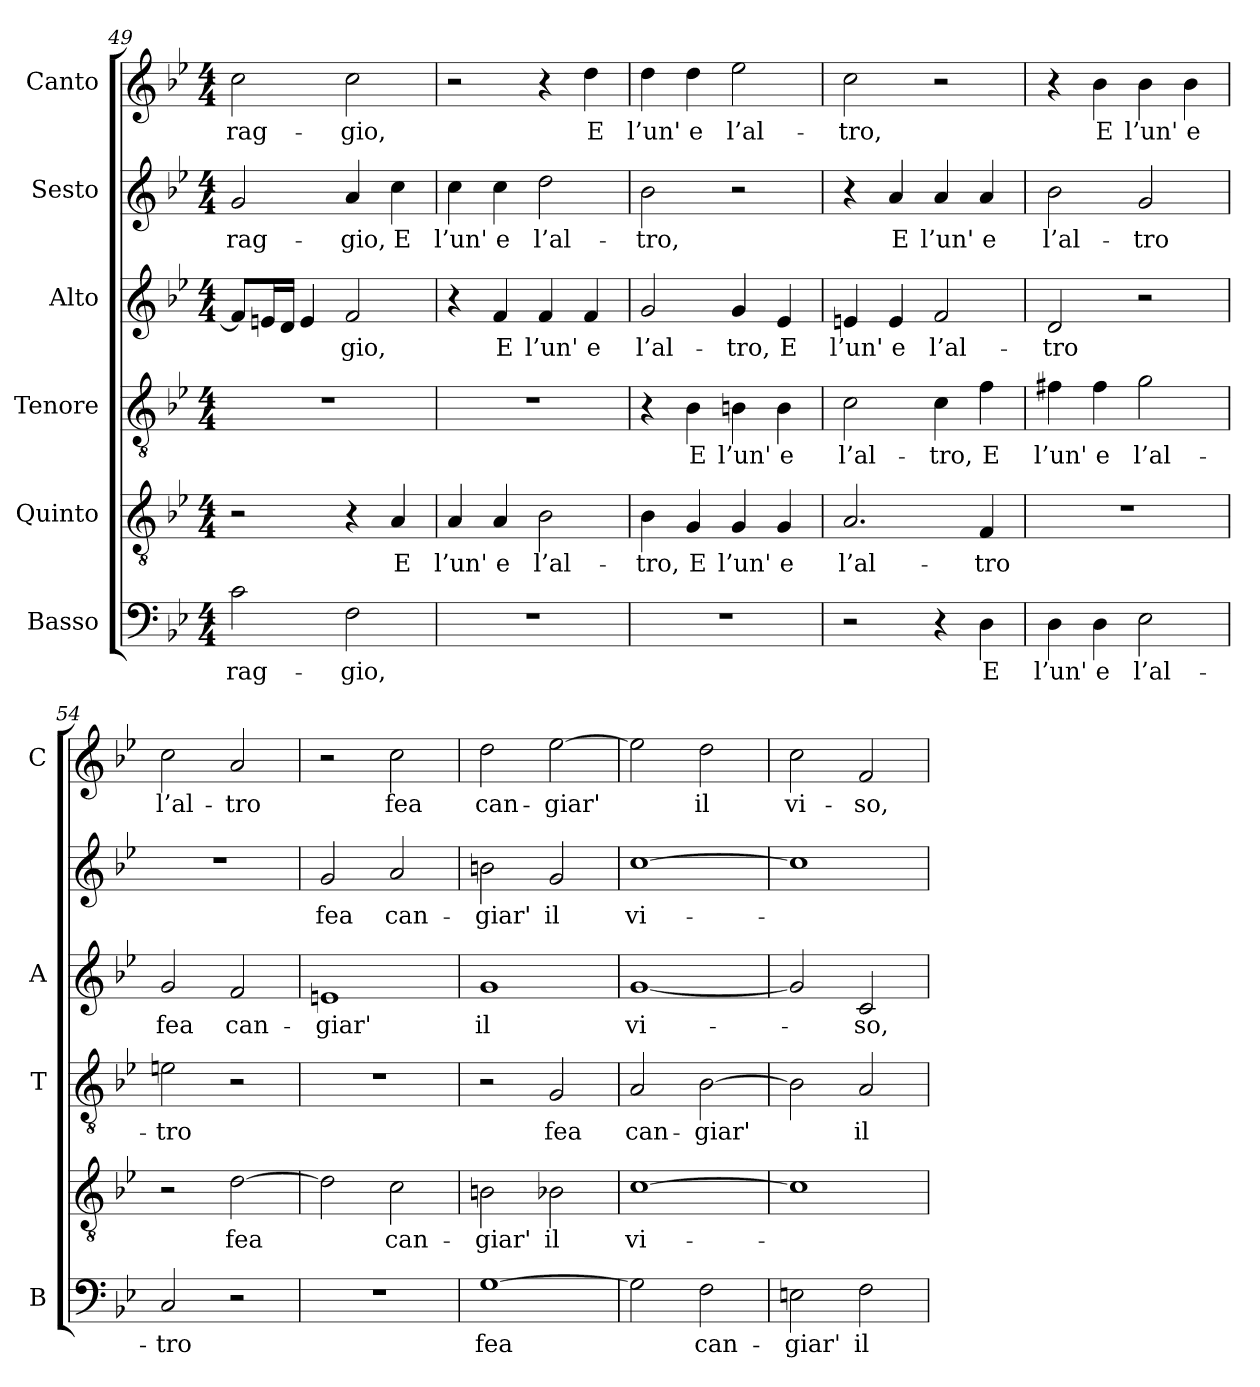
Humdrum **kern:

**kern	**text	**kern	**text	**kern	**text	**kern	**text	**kern	**text	**kern	**text
*part6	*part6	*part5	*part5	*part4	*part4	*part3	*part3	*part2	*part2	*part1	*part1
*staff6	*staff6	*staff5	*staff5	*staff4	*staff4	*staff3	*staff3	*staff2	*staff2	*staff1	*staff1
*I"Basso	*	*I"Quinto	*	*I"Tenore	*	*I"Alto	*	*I"Sesto	*	*I"Canto	*
*I'B	*	*	*	*I'T	*	*I'A	*	*	*	*I'C	*
*clefF4	*	*clefGv2	*	*clefGv2	*	*clefG2	*	*clefG2	*	*clefG2	*
*k[b-e-]	*	*k[b-e-]	*	*k[b-e-]	*	*k[b-e-]	*	*k[b-e-]	*	*k[b-e-]	*
*B-:	*	*B-:	*	*B-:	*	*B-:	*	*B-:	*	*B-:	*
*M4/4	*	*M4/4	*	*M4/4	*	*M4/4	*	*M4/4	*	*M4/4	*
=49	=49	=49	=49	=49	=49	=49	=49	=49	=49	=49	=49
!	!LO:LY:b	!	!	!	!	!	!	!	!LO:LY:b	!	!LO:LY:b
2c\	rag-	2r	.	1r	.	8f/L]	.	2g/	rag-	2cc\	rag-
.	.	.	.	.	.	16en/L	.	.	.	.	.
.	.	.	.	.	.	16d/JJ	.	.	.	.	.
.	.	.	.	.	.	4e/	.	.	.	.	.
!	!LO:LY:b	!	!	!	!	!	!LO:LY:b	!	!LO:LY:b	!	!LO:LY:b
2F\	-gio,	4r	.	.	.	2f/	-gio,	4a/	-gio,	2cc\	-gio,
!	!	!	!LO:LY:b	!	!	!	!	!	!LO:LY:b	!	!
.	.	4A/	E	.	.	.	.	4cc\	E	.	.
=50	=50	=50	=50	=50	=50	=50	=50	=50	=50	=50	=50
!	!	!	!LO:LY:b	!	!	!	!	!	!LO:LY:b	!	!
1r	.	4A/	l’un'	1r	.	4r	.	4cc\	l’un'	2r	.
!	!	!	!LO:LY:b	!	!	!	!LO:LY:b	!	!LO:LY:b	!	!
.	.	4A/	e	.	.	4f/	E	4cc\	e	.	.
!	!	!	!LO:LY:b	!	!	!	!LO:LY:b	!	!LO:LY:b	!	!
.	.	2B-\	l’al-	.	.	4f/	l’un'	2dd\	l’al-	4r	.
!	!	!	!	!	!	!	!LO:LY:b	!	!	!	!LO:LY:b
.	.	.	.	.	.	4f/	e	.	.	4dd\	E
!!LO:LB:g=z
=51	=51	=51	=51	=51	=51	=51	=51	=51	=51	=51	=51
!	!	!	!LO:LY:b	!	!	!	!LO:LY:b	!	!LO:LY:b	!	!LO:LY:b
1r	.	4B-\	-tro,	4r	.	2g/	l’al-	2b-\	-tro,	4dd\	l’un'
!	!	!	!LO:LY:b	!	!LO:LY:b	!	!	!	!	!	!LO:LY:b
.	.	4G/	E	4B-\	E	.	.	.	.	4dd\	e
!	!	!	!LO:LY:b	!	!LO:LY:b	!	!LO:LY:b	!	!	!	!LO:LY:b
.	.	4G/	l’un'	4Bn\	l’un'	4g/	-tro,	2r	.	2ee-\	l’al-
!	!	!	!LO:LY:b	!	!LO:LY:b	!	!LO:LY:b	!	!	!	!
.	.	4G/	e	4B\	e	4e-/	E	.	.	.	.
=52	=52	=52	=52	=52	=52	=52	=52	=52	=52	=52	=52
!	!	!	!LO:LY:b	!	!LO:LY:b	!	!LO:LY:b	!	!	!	!LO:LY:b
2r	.	2.A/	l’al-	2c\	l’al-	4en/	l’un'	4r	.	2cc\	-tro,
!	!	!	!	!	!	!	!LO:LY:b	!	!LO:LY:b	!	!
.	.	.	.	.	.	4e/	e	4a/	E	.	.
!	!	!	!	!	!LO:LY:b	!	!LO:LY:b	!	!LO:LY:b	!	!
4r	.	.	.	4c\	-tro,	2f/	l’al-	4a/	l’un'	2r	.
!	!LO:LY:b	!	!LO:LY:b	!	!LO:LY:b	!	!	!	!LO:LY:b	!	!
4D\	E	4F/	-tro	4f\	E	.	.	4a/	e	.	.
=53	=53	=53	=53	=53	=53	=53	=53	=53	=53	=53	=53
!	!LO:LY:b	!	!	!	!LO:LY:b	!	!LO:LY:b	!	!LO:LY:b	!	!
4D\	l’un'	1r	.	4f#X\	l’un'	2d/	-tro	2b-\	l’al-	4r	.
!	!LO:LY:b	!	!	!	!LO:LY:b	!	!	!	!	!	!LO:LY:b
4D\	e	.	.	4f#\	e	.	.	.	.	4b-\	E
!	!LO:LY:b	!	!	!	!LO:LY:b	!	!	!	!LO:LY:b	!	!LO:LY:b
2E-\	l’al-	.	.	2g\	l’al-	2r	.	2g/	-tro	4b-\	l’un'
!	!	!	!	!	!	!	!	!	!	!	!LO:LY:b
.	.	.	.	.	.	.	.	.	.	4b-\	e
=54	=54	=54	=54	=54	=54	=54	=54	=54	=54	=54	=54
!	!LO:LY:b	!	!	!	!LO:LY:b	!	!LO:LY:b	!	!	!	!LO:LY:b
2C/	-tro	2r	.	2en\	-tro	2g/	fea	1r	.	2cc\	l’al-
!	!	!	!LO:LY:b	!	!	!	!LO:LY:b	!	!	!	!LO:LY:b
2r	.	[2d\	fea	2r	.	2f/	can-	.	.	2a/	-tro
=55	=55	=55	=55	=55	=55	=55	=55	=55	=55	=55	=55
!	!	!	!	!	!	!	!LO:LY:b	!	!LO:LY:b	!	!
1r	.	2d\]	.	1r	.	1en	-giar'	2g/	fea	2r	.
!	!	!	!LO:LY:b	!	!	!	!	!	!LO:LY:b	!	!LO:LY:b
.	.	2c\	can-	.	.	.	.	2a/	can-	2cc\	fea
=56	=56	=56	=56	=56	=56	=56	=56	=56	=56	=56	=56
!	!LO:LY:b	!	!LO:LY:b	!	!	!	!LO:LY:b	!	!LO:LY:b	!	!LO:LY:b
[1G	fea	2Bn\	-giar'	2r	.	1g	il	2bn\	-giar'	2dd\	can-
!	!	!	!LO:LY:b	!	!LO:LY:b	!	!	!	!LO:LY:b	!	!LO:LY:b
.	.	2B-X\	il	2G/	fea	.	.	2g/	il	[2ee-\	-giar'
=57	=57	=57	=57	=57	=57	=57	=57	=57	=57	=57	=57
!	!	!	!LO:LY:b	!	!LO:LY:b	!	!LO:LY:b	!	!LO:LY:b	!	!
2G\]	.	[1c	vi-	2A/	can-	[1g	vi-	[1cc	vi-	2ee-\]	.
!	!LO:LY:b	!	!	!	!LO:LY:b	!	!	!	!	!	!LO:LY:b
2F\	can-	.	.	[2B-\	-giar'	.	.	.	.	2dd\	il
=58	=58	=58	=58	=58	=58	=58	=58	=58	=58	=58	=58
!	!LO:LY:b	!	!	!	!	!	!	!	!	!	!LO:LY:b
2En\	-giar'	1c]	.	2B-\]	.	2g/]	.	1cc]	.	2cc\	vi-
!	!LO:LY:b	!	!	!	!LO:LY:b	!	!LO:LY:b	!	!	!	!LO:LY:b
2F\	il	.	.	2A/	il	2c/	-so,	.	.	2f/	-so,
=	=	=	=	=	=	=	=	=	=	=	=
*-	*-	*-	*-	*-	*-	*-	*-	*-	*-	*-	*-
